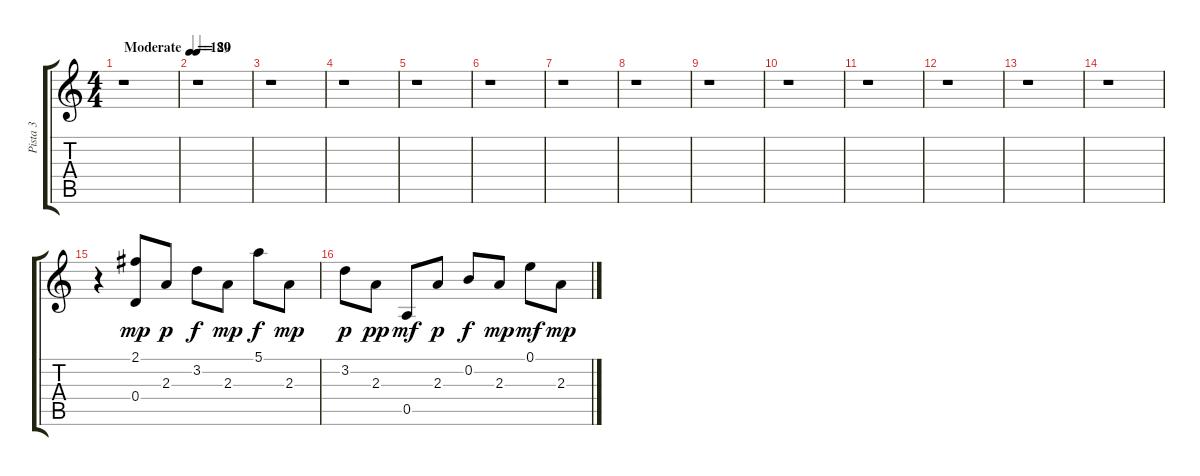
\track ("Pista 3" "Pista 3") {instrument acousticguitarsteel}
\staff {score tabs}
\tuning (E4 B3 G3 D3 A2 E2) {hide}
\ts (4 4)
\tempo (120 "Moderate")
\clef g2
\ks c
r.1{dy mp instrument acousticguitarsteel} |
\tempo 89
r.1 |
r.1 |
r.1 |
r.1 |
r.1 |
r.1 |
r.1 |
r.1 |
r.1 |
r.1 |
r.1 |
r.1 |
r.1 |
r.4 (2.1 0.4).8 2.3.8{dy p} 3.2.8{dy f} 2.3.8{dy mp} 5.1.8{dy f} 2.3.8{dy mp} |
3.2.8{dy p} 2.3.8{dy pp} 0.5.8{dy mf} 2.3.8{dy p} 0.2.8{dy f} 2.3.8{dy mp} 0.1.8{dy mf} 2.3.8{dy mp}
